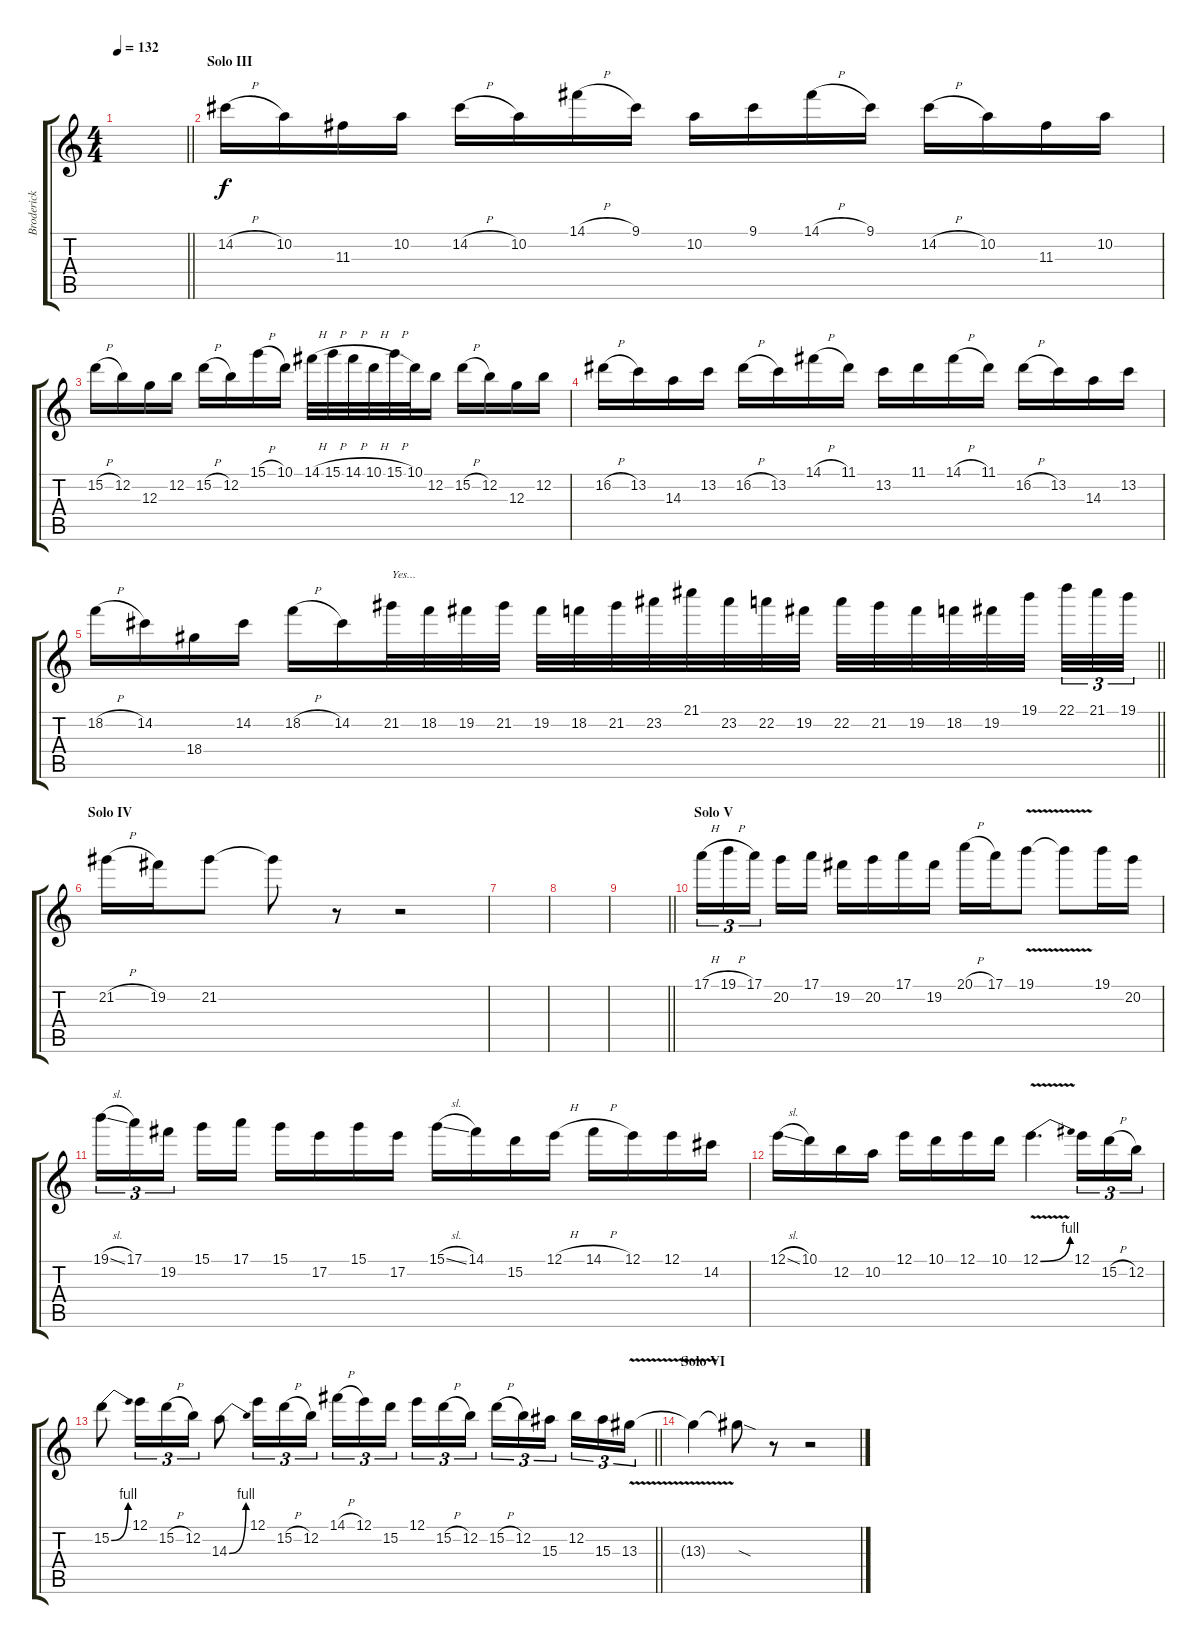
\track ("Broderick Lead" "Broderick ") {instrument distortionguitar}
\staff {score tabs}
\tuning (E4 B3 G3 D3 A2 E2) {hide}
\ts (4 4)
\tempo 132
\clef g2
\barLineRight lightlight
\ks c
|
\section ("" "Solo III")
14.2{h}.16 10.2.16 11.3.16 10.2.16 14.2{h}.16 10.2.16 14.1{h}.16 9.1.16 10.2.16 9.1.16 14.1{h}.16 9.1.16 14.2{h}.16 10.2.16 11.3.16 10.2.16 |
15.2{h}.16 12.2.16 12.3.16 12.2.16 15.2{h}.16 12.2.16 15.1{h}.16 10.1.16 14.1{h}.32 15.1{h}.32 14.1{h}.32 10.1{h}.32 15.1{h}.32 10.1.32 12.2.16 15.2{h}.16 12.2.16 12.3.16 12.2.16 |
16.2{h}.16 13.2.16 14.3.16 13.2.16 16.2{h}.16 13.2.16 14.1{h}.16 11.1.16 13.2.16 11.1.16 14.1{h}.16 11.1.16 16.2{h}.16 13.2.16 14.3.16 13.2.16 |
\barLineRight lightlight
18.2{h}.16 14.2.16 18.4.16 14.2.16 18.2{h}.16 14.2.16 21.2.32{txt "Yes..."} 18.2.32 19.2.32 21.2.32 19.2.32 18.2.32 21.2.32 23.2.32 21.1.32 23.2.32 22.2.32 19.2.32 22.2.32 21.2.32 19.2.32 18.2.32 19.2.32 19.1.32{beam splitsecondary} 22.1.32{tu (3 2)} 21.1.32{tu (3 2)} 19.1.32{tu (3 2)} |
\section ("" "Solo IV")
21.2{h}.16 19.2.16 21.2.8 21.2{t}.8 r.8 r.2 |
|
|
\barLineRight lightlight
|
\section ("" "Solo V")
17.1{h}.16{tu (3 2)} 19.1{h}.16{tu (3 2)} 17.1.16{tu (3 2) beam splitsecondary} 20.2.16 17.1.16 19.2.16 20.2.16 17.1.16 19.2.16 20.1{h}.16 17.1.16 19.1{v}.8 19.1{t}.8 19.1.16 20.2.16 |
19.1{sl}.16{tu (3 2)} 17.1.16{tu (3 2)} 19.2.16{tu (3 2) beam splitsecondary} 15.1.16 17.1.16 15.1.16 17.2.16 15.1.16 17.2.16 15.1{sl}.16 14.1.16 15.2.16 12.1{h}.16 14.1{h}.16 12.1.16 12.1.16 14.2.16 |
12.1{sl}.16 10.1.16 12.2.16 10.2.16 12.1.16 10.1.16 12.1.16 10.1.16 12.1{be (bend 0 0 60 4) v}.4{d} 12.1.16{tu (3 2)} 15.2{h}.16{tu (3 2)} 12.2.16{tu (3 2)} |
\barLineRight lightlight
15.2{be (bend 0 0 60 4)}.8 12.1.16{tu (3 2)} 15.2{h}.16{tu (3 2)} 12.2.16{tu (3 2)} 14.3{be (bend 0 0 60 4)}.8 12.1.16{tu (3 2)} 15.2{h}.16{tu (3 2)} 12.2.16{tu (3 2)} 14.1{h}.16{tu (3 2)} 12.1.16{tu (3 2)} 15.2.16{tu (3 2) beam splitsecondary} 12.1.16{tu (3 2)} 15.2{h}.16{tu (3 2)} 12.2.16{tu (3 2)} 15.2{h}.16{tu (3 2)} 12.2.16{tu (3 2)} 15.3.16{tu (3 2) beam splitsecondary} 12.2.16{tu (3 2)} 15.3.16{tu (3 2)} 13.3{v}.16{tu (3 2)} |
\section ("" "Solo VI")
13.3{t}.4 13.3{sod t}.8 r.8 r.2
